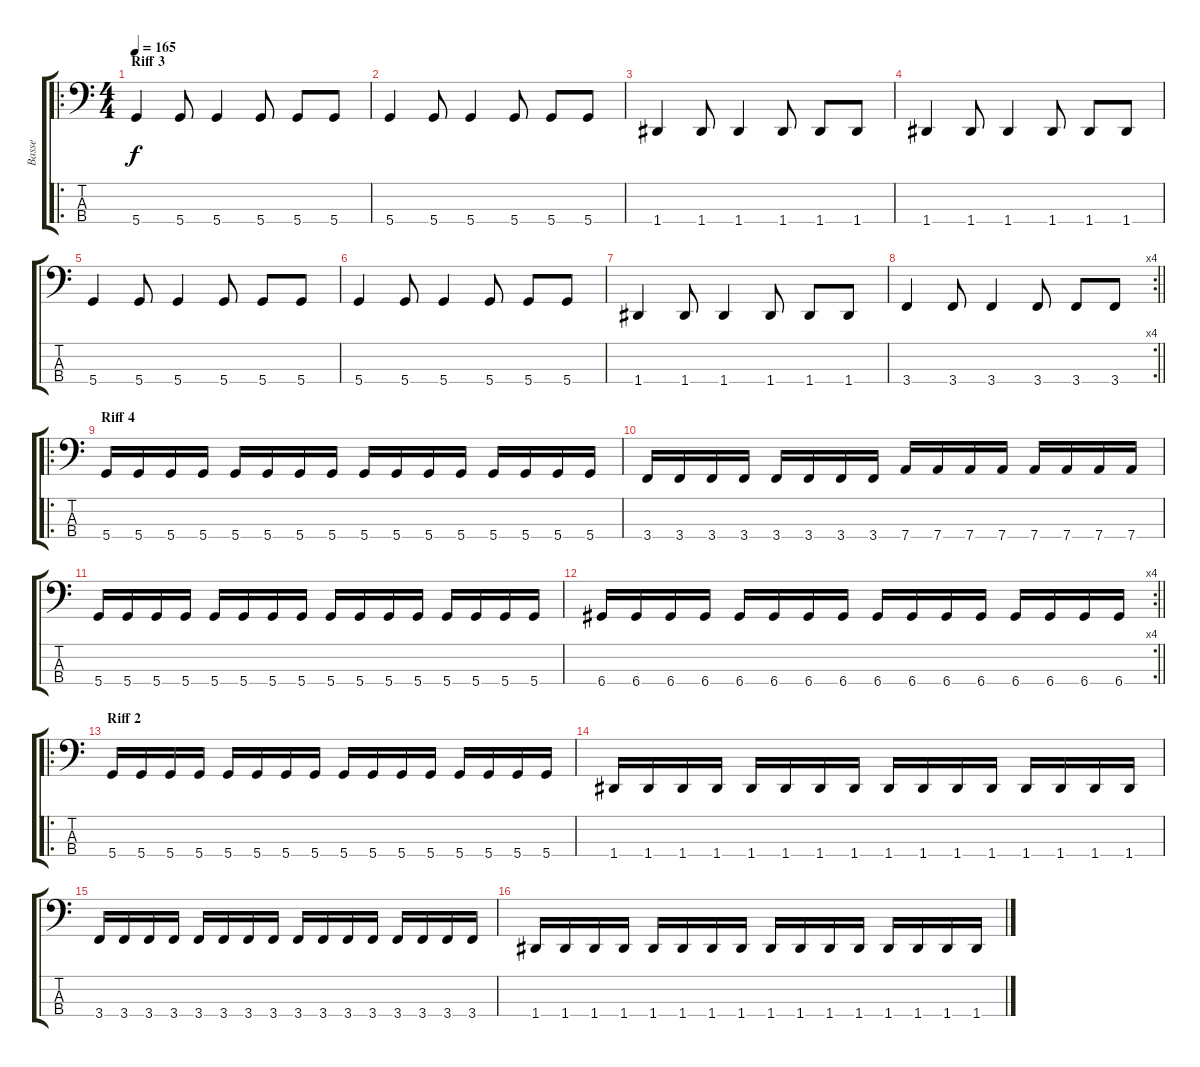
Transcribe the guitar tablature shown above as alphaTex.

\track ("Basse" "Basse") {instrument electricbassfinger}
\staff {score tabs}
\tuning (F2 C2 G1 D1) {hide}
\ro
\ts (4 4)
\section ("" "Riff 3")
\tempo 165
\clef f4
\ks c
5.4.4{dy f} 5.4.8 5.4.4 5.4.8 5.4.8 5.4.8 |
5.4.4 5.4.8 5.4.4 5.4.8 5.4.8 5.4.8 |
1.4.4 1.4.8 1.4.4 1.4.8 1.4.8 1.4.8 |
1.4.4 1.4.8 1.4.4 1.4.8 1.4.8 1.4.8 |
5.4.4 5.4.8 5.4.4 5.4.8 5.4.8 5.4.8 |
5.4.4 5.4.8 5.4.4 5.4.8 5.4.8 5.4.8 |
1.4.4 1.4.8 1.4.4 1.4.8 1.4.8 1.4.8 |
\rc 4
\barLineRight lightlight
3.4.4 3.4.8 3.4.4 3.4.8 3.4.8 3.4.8 |
\ro
\section ("" "Riff 4")
5.4.16 5.4.16 5.4.16 5.4.16 5.4.16 5.4.16 5.4.16 5.4.16 5.4.16 5.4.16 5.4.16 5.4.16 5.4.16 5.4.16 5.4.16 5.4.16 |
3.4.16 3.4.16 3.4.16 3.4.16 3.4.16 3.4.16 3.4.16 3.4.16 7.4.16 7.4.16 7.4.16 7.4.16 7.4.16 7.4.16 7.4.16 7.4.16 |
5.4.16 5.4.16 5.4.16 5.4.16 5.4.16 5.4.16 5.4.16 5.4.16 5.4.16 5.4.16 5.4.16 5.4.16 5.4.16 5.4.16 5.4.16 5.4.16 |
\rc 4
\barLineRight lightlight
6.4.16 6.4.16 6.4.16 6.4.16 6.4.16 6.4.16 6.4.16 6.4.16 6.4.16 6.4.16 6.4.16 6.4.16 6.4.16 6.4.16 6.4.16 6.4.16 |
\ro
\section ("" "Riff 2")
5.4.16 5.4.16 5.4.16 5.4.16 5.4.16 5.4.16 5.4.16 5.4.16 5.4.16 5.4.16 5.4.16 5.4.16 5.4.16 5.4.16 5.4.16 5.4.16 |
1.4.16 1.4.16 1.4.16 1.4.16 1.4.16 1.4.16 1.4.16 1.4.16 1.4.16 1.4.16 1.4.16 1.4.16 1.4.16 1.4.16 1.4.16 1.4.16 |
3.4.16 3.4.16 3.4.16 3.4.16 3.4.16 3.4.16 3.4.16 3.4.16 3.4.16 3.4.16 3.4.16 3.4.16 3.4.16 3.4.16 3.4.16 3.4.16 |
1.4.16 1.4.16 1.4.16 1.4.16 1.4.16 1.4.16 1.4.16 1.4.16 1.4.16 1.4.16 1.4.16 1.4.16 1.4.16 1.4.16 1.4.16 1.4.16
